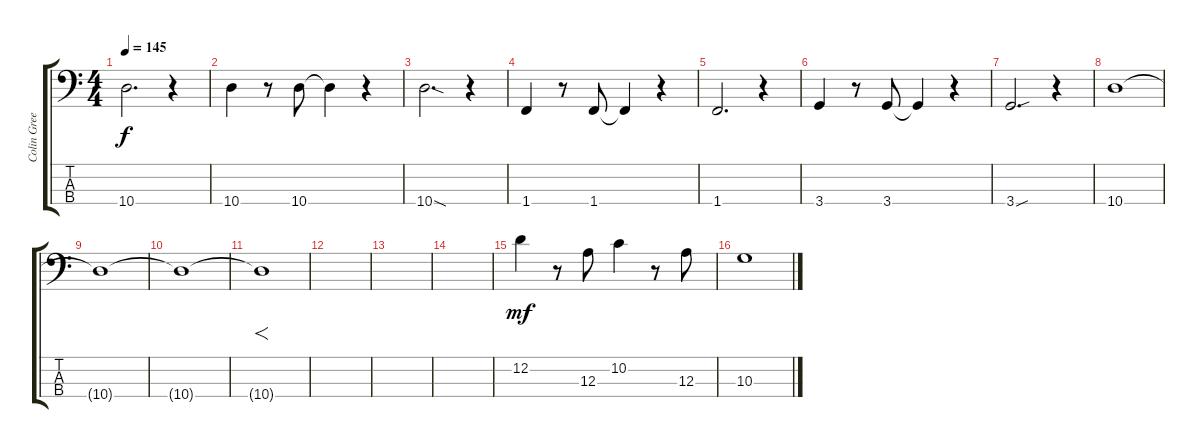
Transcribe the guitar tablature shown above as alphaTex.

\track ("Colin Greenwood" "Colin Gree") {instrument electricbassfinger}
\staff {score tabs}
\tuning (G2 D2 A1 E1) {hide}
\ts (4 4)
\tempo 145
\clef f4
\ks c
10.4.2{d dy f} r.4 |
10.4.4 r.8 10.4.8 10.4{t}.4 r.4 |
10.4{sod}.2{d} r.4 |
1.4.4 r.8 1.4.8 1.4{t}.4 r.4 |
1.4.2{d} r.4 |
3.4.4 r.8 3.4.8 3.4{t}.4 r.4 |
3.4{sou}.2{d} r.4 |
10.4.1 |
10.4{t}.1 |
10.4{t}.1 |
10.4{t}.1{f} |
|
|
|
12.2.4{dy mf} r.8 12.3.8 10.2.4 r.8 12.3.8 |
10.3.1
